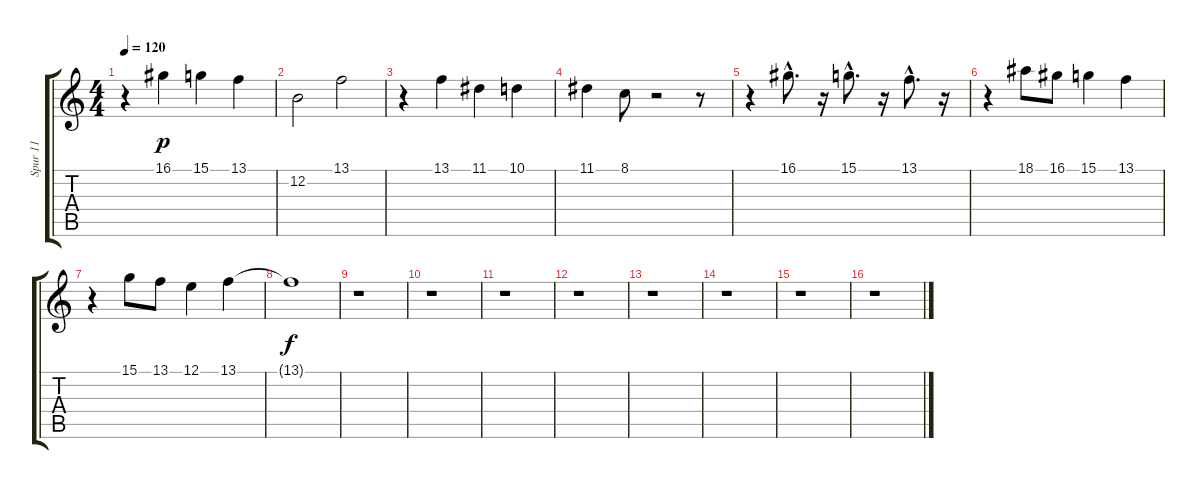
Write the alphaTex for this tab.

\track ("Spur 11" "Spur 11") {instrument bassoon}
\staff {score tabs}
\tuning (E4 B3 G3 D3 A2 E2) {hide}
\ts (4 4)
\tempo 120
\clef g2
\ks c
r.4{dy p} 16.1.4 15.1.4 13.1.4 |
12.2.2 13.1.2 |
r.4 13.1.4 11.1.4 10.1.4 |
11.1.4 8.1.8 r.2 r.8 |
r.4 16.1{hac}.8{d} r.16 15.1{hac}.8{d} r.16 13.1{hac}.8{d} r.16 |
r.4 18.1.8 16.1.8 15.1.4 13.1.4 |
r.4 15.1.8 13.1.8 12.1.4 13.1.4 |
13.1{t}.1{dy f} |
r.1 |
r.1 |
r.1 |
r.1 |
r.1 |
r.1 |
r.1 |
r.1
